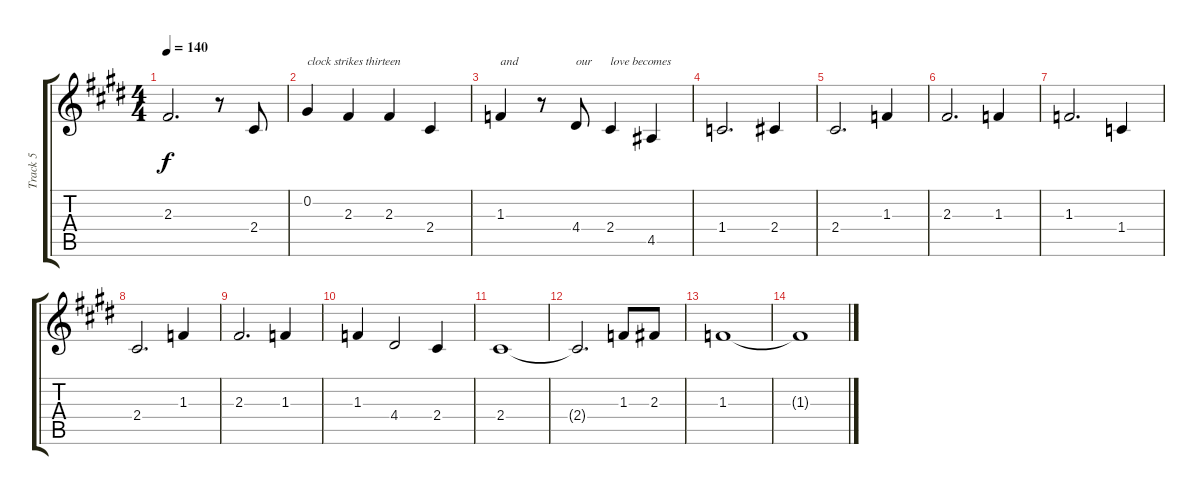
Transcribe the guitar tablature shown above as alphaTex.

\track ("Track 5" "Track 5") {instrument acousticguitarnylon}
\staff {score tabs}
\tuning (Db4 Ab3 E3 B2 Gb2 Db2) {hide}
\ts (4 4)
\tempo 140
\clef g2
\ks e
2.3.2{d dy f} r.8 2.4.8 |
0.2.4{txt "clock strikes thirteen"} 2.3.4 2.3.4 2.4.4 |
1.3.4{txt "and"} r.8 4.4.8{txt "our"} 2.4.4{txt "love becomes"} 4.5.4 |
1.4.2{d} 2.4.4 |
2.4.2{d} 1.3.4 |
2.3.2{d} 1.3.4 |
1.3.2{d} 1.4.4 |
2.4.2{d} 1.3.4 |
2.3.2{d} 1.3.4 |
1.3.4 4.4.2 2.4.4 |
2.4.1 |
2.4{t}.2{d} 1.3.8 2.3.8 |
1.3.1 |
1.3{t}.1
